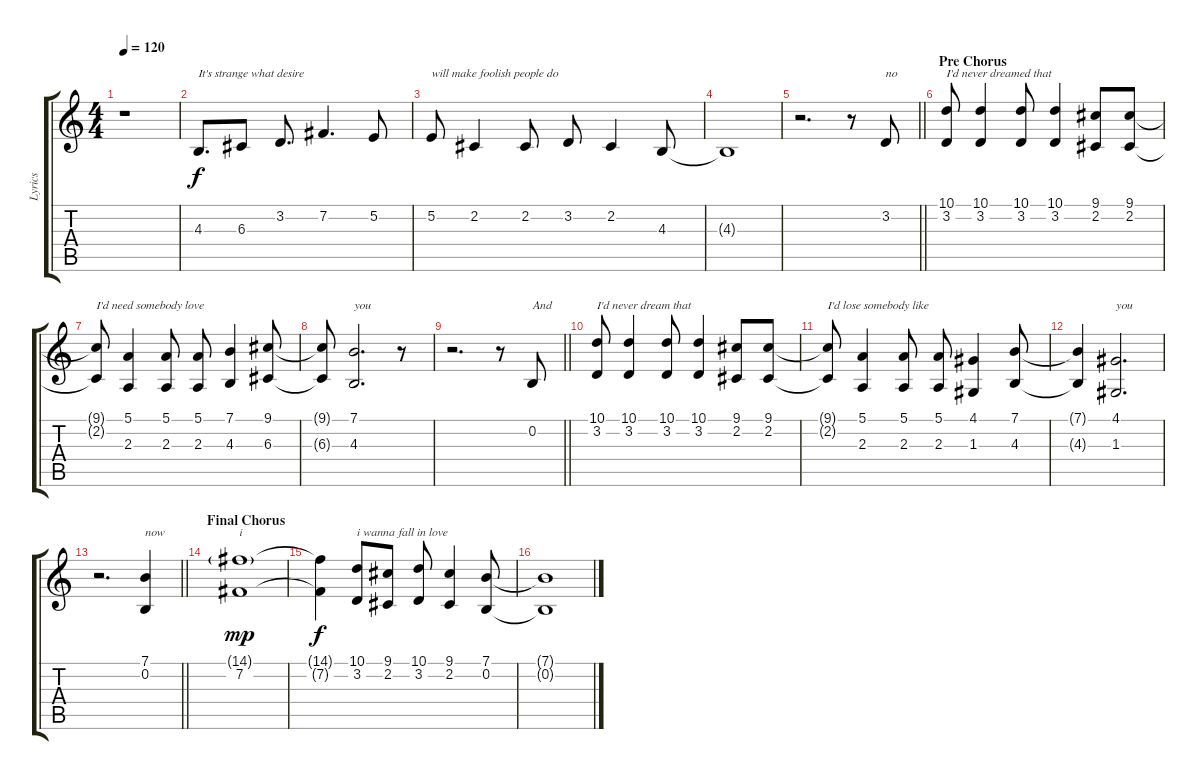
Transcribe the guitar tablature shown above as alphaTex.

\track ("Lyrics" "Lyrics") {instrument choiraahs}
\staff {score tabs}
\tuning (E4 B3 G3 D3 A2 E2) {hide}
\ts (4 4)
\tempo 120
\clef g2
\ks c
r.1{dy f} |
4.3.8{d txt "It's strange what desire"} 6.3.8 3.2.8{d} 7.2.4{d} 5.2.8 |
5.2.8{txt "will make foolish people do"} 2.2.4 2.2.8 3.2.8 2.2.4 4.3.8 |
4.3{t}.1 |
\barLineRight lightlight
r.2{d} r.8 3.2.8{txt "no"} |
\section ("" "Pre Chorus")
(10.1 3.2).8{txt "I'd never dreamed that"} (10.1 3.2).4 (10.1 3.2).8 (10.1 3.2).4 (9.1 2.2).8 (9.1 2.2).8 |
(9.1{t} 2.2{t}).8{txt "I'd need somebody love"} (5.1 2.3).4 (5.1 2.3).8 (5.1 2.3).8 (7.1 4.3).4 (9.1 6.3).8 |
(9.1{t} 6.3{t}).8 (7.1 4.3).2{d txt "you"} r.8 |
\barLineRight lightlight
r.2{d} r.8 0.2.8{txt "And"} |
(10.1 3.2).8{txt "I'd never dream that"} (10.1 3.2).4 (10.1 3.2).8 (10.1 3.2).4 (9.1 2.2).8 (9.1 2.2).8 |
(9.1{t} 2.2{t}).8{txt "I'd lose somebody like "} (5.1 2.3).4 (5.1 2.3).8 (5.1 2.3).8 (4.1 1.3).4 (7.1 4.3).8 |
(7.1{t} 4.3{t}).4 (4.1 1.3).2{d txt "you"} |
\barLineRight lightlight
r.2{d} (7.1 0.2).4{txt "now"} |
\section ("" "Final Chorus")
(14.1{g} 7.2).1{txt "i" dy mp} |
(14.1{t} 7.2{t}).4{dy f} (10.1 3.2).8{txt "i wanna fall in love"} (9.1 2.2).8 (10.1 3.2).8 (9.1 2.2).4 (7.1 0.2).8 |
(7.1{t} 0.2{t}).1
